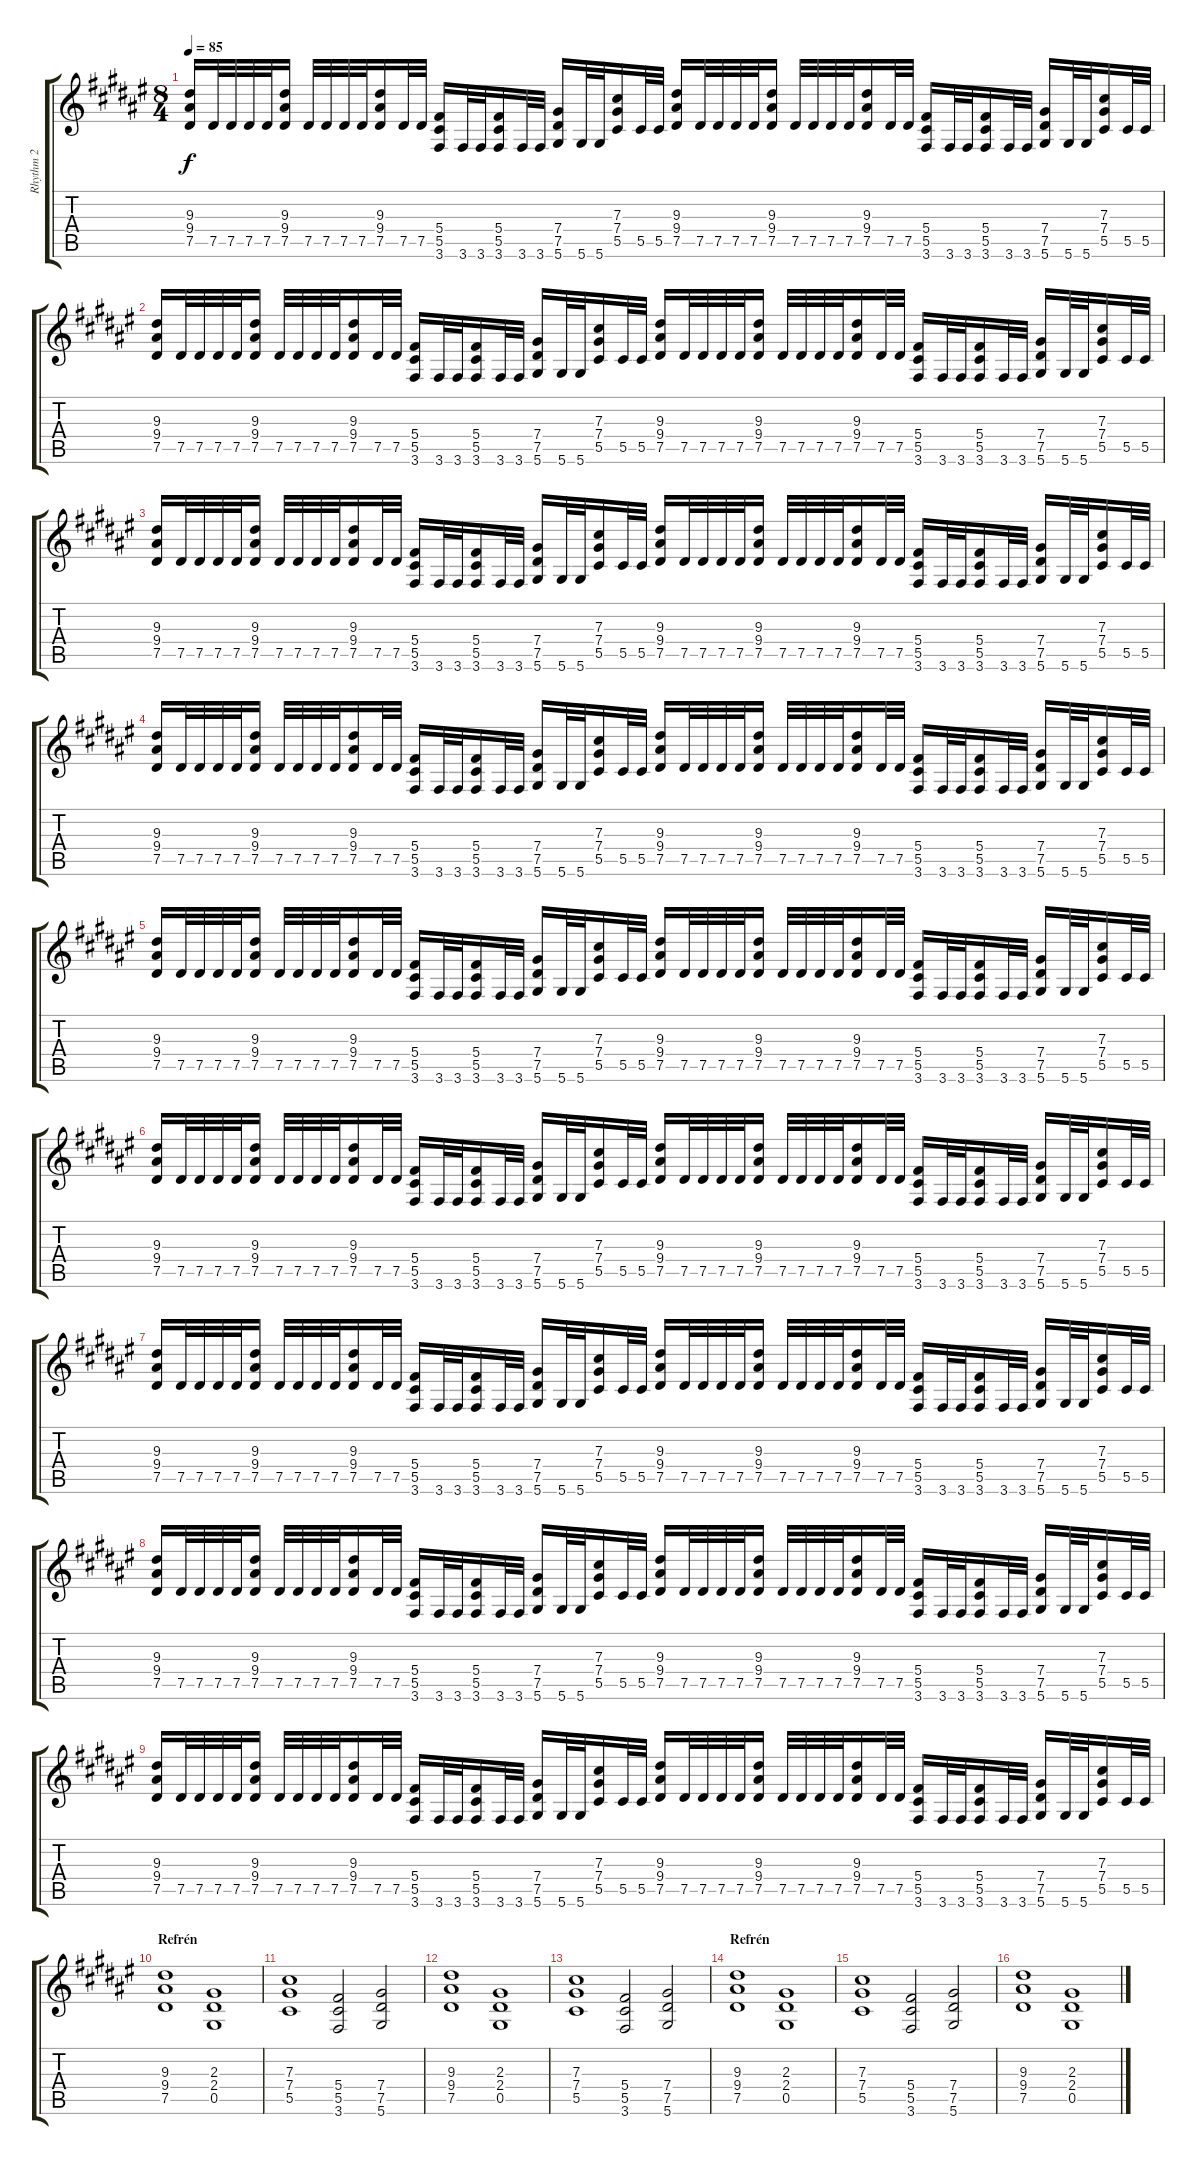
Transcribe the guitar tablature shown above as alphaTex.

\track ("Rhythm 2" "Rhythm 2") {instrument distortionguitar}
\staff {score tabs}
\tuning (Eb4 Bb3 Gb3 Db3 Ab2 Eb2) {hide}
\ts (8 4)
\tempo 85
\clef g2
\ks d#minor
(9.3 9.4 7.5).16{dy f} 7.5.32 7.5.32 7.5.32 7.5.32 (9.3 9.4 7.5).16 7.5.32 7.5.32 7.5.32 7.5.32 (9.3 9.4 7.5).16 7.5.32 7.5.32 (5.4 5.5 3.6).16 3.6.32 3.6.32 (5.4 5.5 3.6).16 3.6.32 3.6.32 (7.4 7.5 5.6).16 5.6.32 5.6.32 (7.3 7.4 5.5).16 5.5.32 5.5.32 (9.3 9.4 7.5).16 7.5.32 7.5.32 7.5.32 7.5.32 (9.3 9.4 7.5).16 7.5.32 7.5.32 7.5.32 7.5.32 (9.3 9.4 7.5).16 7.5.32 7.5.32 (5.4 5.5 3.6).16 3.6.32 3.6.32 (5.4 5.5 3.6).16 3.6.32 3.6.32 (7.4 7.5 5.6).16 5.6.32 5.6.32 (7.3 7.4 5.5).16 5.5.32 5.5.32 |
(9.3 9.4 7.5).16 7.5.32 7.5.32 7.5.32 7.5.32 (9.3 9.4 7.5).16 7.5.32 7.5.32 7.5.32 7.5.32 (9.3 9.4 7.5).16 7.5.32 7.5.32 (5.4 5.5 3.6).16 3.6.32 3.6.32 (5.4 5.5 3.6).16 3.6.32 3.6.32 (7.4 7.5 5.6).16 5.6.32 5.6.32 (7.3 7.4 5.5).16 5.5.32 5.5.32 (9.3 9.4 7.5).16 7.5.32 7.5.32 7.5.32 7.5.32 (9.3 9.4 7.5).16 7.5.32 7.5.32 7.5.32 7.5.32 (9.3 9.4 7.5).16 7.5.32 7.5.32 (5.4 5.5 3.6).16 3.6.32 3.6.32 (5.4 5.5 3.6).16 3.6.32 3.6.32 (7.4 7.5 5.6).16 5.6.32 5.6.32 (7.3 7.4 5.5).16 5.5.32 5.5.32 |
(9.3 9.4 7.5).16 7.5.32 7.5.32 7.5.32 7.5.32 (9.3 9.4 7.5).16 7.5.32 7.5.32 7.5.32 7.5.32 (9.3 9.4 7.5).16 7.5.32 7.5.32 (5.4 5.5 3.6).16 3.6.32 3.6.32 (5.4 5.5 3.6).16 3.6.32 3.6.32 (7.4 7.5 5.6).16 5.6.32 5.6.32 (7.3 7.4 5.5).16 5.5.32 5.5.32 (9.3 9.4 7.5).16 7.5.32 7.5.32 7.5.32 7.5.32 (9.3 9.4 7.5).16 7.5.32 7.5.32 7.5.32 7.5.32 (9.3 9.4 7.5).16 7.5.32 7.5.32 (5.4 5.5 3.6).16 3.6.32 3.6.32 (5.4 5.5 3.6).16 3.6.32 3.6.32 (7.4 7.5 5.6).16 5.6.32 5.6.32 (7.3 7.4 5.5).16 5.5.32 5.5.32 |
(9.3 9.4 7.5).16 7.5.32 7.5.32 7.5.32 7.5.32 (9.3 9.4 7.5).16 7.5.32 7.5.32 7.5.32 7.5.32 (9.3 9.4 7.5).16 7.5.32 7.5.32 (5.4 5.5 3.6).16 3.6.32 3.6.32 (5.4 5.5 3.6).16 3.6.32 3.6.32 (7.4 7.5 5.6).16 5.6.32 5.6.32 (7.3 7.4 5.5).16 5.5.32 5.5.32 (9.3 9.4 7.5).16 7.5.32 7.5.32 7.5.32 7.5.32 (9.3 9.4 7.5).16 7.5.32 7.5.32 7.5.32 7.5.32 (9.3 9.4 7.5).16 7.5.32 7.5.32 (5.4 5.5 3.6).16 3.6.32 3.6.32 (5.4 5.5 3.6).16 3.6.32 3.6.32 (7.4 7.5 5.6).16 5.6.32 5.6.32 (7.3 7.4 5.5).16 5.5.32 5.5.32 |
(9.3 9.4 7.5).16 7.5.32 7.5.32 7.5.32 7.5.32 (9.3 9.4 7.5).16 7.5.32 7.5.32 7.5.32 7.5.32 (9.3 9.4 7.5).16 7.5.32 7.5.32 (5.4 5.5 3.6).16 3.6.32 3.6.32 (5.4 5.5 3.6).16 3.6.32 3.6.32 (7.4 7.5 5.6).16 5.6.32 5.6.32 (7.3 7.4 5.5).16 5.5.32 5.5.32 (9.3 9.4 7.5).16 7.5.32 7.5.32 7.5.32 7.5.32 (9.3 9.4 7.5).16 7.5.32 7.5.32 7.5.32 7.5.32 (9.3 9.4 7.5).16 7.5.32 7.5.32 (5.4 5.5 3.6).16 3.6.32 3.6.32 (5.4 5.5 3.6).16 3.6.32 3.6.32 (7.4 7.5 5.6).16 5.6.32 5.6.32 (7.3 7.4 5.5).16 5.5.32 5.5.32 |
(9.3 9.4 7.5).16 7.5.32 7.5.32 7.5.32 7.5.32 (9.3 9.4 7.5).16 7.5.32 7.5.32 7.5.32 7.5.32 (9.3 9.4 7.5).16 7.5.32 7.5.32 (5.4 5.5 3.6).16 3.6.32 3.6.32 (5.4 5.5 3.6).16 3.6.32 3.6.32 (7.4 7.5 5.6).16 5.6.32 5.6.32 (7.3 7.4 5.5).16 5.5.32 5.5.32 (9.3 9.4 7.5).16 7.5.32 7.5.32 7.5.32 7.5.32 (9.3 9.4 7.5).16 7.5.32 7.5.32 7.5.32 7.5.32 (9.3 9.4 7.5).16 7.5.32 7.5.32 (5.4 5.5 3.6).16 3.6.32 3.6.32 (5.4 5.5 3.6).16 3.6.32 3.6.32 (7.4 7.5 5.6).16 5.6.32 5.6.32 (7.3 7.4 5.5).16 5.5.32 5.5.32 |
(9.3 9.4 7.5).16 7.5.32 7.5.32 7.5.32 7.5.32 (9.3 9.4 7.5).16 7.5.32 7.5.32 7.5.32 7.5.32 (9.3 9.4 7.5).16 7.5.32 7.5.32 (5.4 5.5 3.6).16 3.6.32 3.6.32 (5.4 5.5 3.6).16 3.6.32 3.6.32 (7.4 7.5 5.6).16 5.6.32 5.6.32 (7.3 7.4 5.5).16 5.5.32 5.5.32 (9.3 9.4 7.5).16 7.5.32 7.5.32 7.5.32 7.5.32 (9.3 9.4 7.5).16 7.5.32 7.5.32 7.5.32 7.5.32 (9.3 9.4 7.5).16 7.5.32 7.5.32 (5.4 5.5 3.6).16 3.6.32 3.6.32 (5.4 5.5 3.6).16 3.6.32 3.6.32 (7.4 7.5 5.6).16 5.6.32 5.6.32 (7.3 7.4 5.5).16 5.5.32 5.5.32 |
(9.3 9.4 7.5).16 7.5.32 7.5.32 7.5.32 7.5.32 (9.3 9.4 7.5).16 7.5.32 7.5.32 7.5.32 7.5.32 (9.3 9.4 7.5).16 7.5.32 7.5.32 (5.4 5.5 3.6).16 3.6.32 3.6.32 (5.4 5.5 3.6).16 3.6.32 3.6.32 (7.4 7.5 5.6).16 5.6.32 5.6.32 (7.3 7.4 5.5).16 5.5.32 5.5.32 (9.3 9.4 7.5).16 7.5.32 7.5.32 7.5.32 7.5.32 (9.3 9.4 7.5).16 7.5.32 7.5.32 7.5.32 7.5.32 (9.3 9.4 7.5).16 7.5.32 7.5.32 (5.4 5.5 3.6).16 3.6.32 3.6.32 (5.4 5.5 3.6).16 3.6.32 3.6.32 (7.4 7.5 5.6).16 5.6.32 5.6.32 (7.3 7.4 5.5).16 5.5.32 5.5.32 |
(9.3 9.4 7.5).16 7.5.32 7.5.32 7.5.32 7.5.32 (9.3 9.4 7.5).16 7.5.32 7.5.32 7.5.32 7.5.32 (9.3 9.4 7.5).16 7.5.32 7.5.32 (5.4 5.5 3.6).16 3.6.32 3.6.32 (5.4 5.5 3.6).16 3.6.32 3.6.32 (7.4 7.5 5.6).16 5.6.32 5.6.32 (7.3 7.4 5.5).16 5.5.32 5.5.32 (9.3 9.4 7.5).16 7.5.32 7.5.32 7.5.32 7.5.32 (9.3 9.4 7.5).16 7.5.32 7.5.32 7.5.32 7.5.32 (9.3 9.4 7.5).16 7.5.32 7.5.32 (5.4 5.5 3.6).16 3.6.32 3.6.32 (5.4 5.5 3.6).16 3.6.32 3.6.32 (7.4 7.5 5.6).16 5.6.32 5.6.32 (7.3 7.4 5.5).16 5.5.32 5.5.32 |
\section ("" "Refrén")
(9.3 9.4 7.5).1 (2.3 2.4 0.5).1 |
(7.3 7.4 5.5).1 (5.4 5.5 3.6).2 (7.4 7.5 5.6).2 |
(9.3 9.4 7.5).1 (2.3 2.4 0.5).1 |
(7.3 7.4 5.5).1 (5.4 5.5 3.6).2 (7.4 7.5 5.6).2 |
\section ("" "Refrén")
(9.3 9.4 7.5).1 (2.3 2.4 0.5).1 |
(7.3 7.4 5.5).1 (5.4 5.5 3.6).2 (7.4 7.5 5.6).2 |
(9.3 9.4 7.5).1 (2.3 2.4 0.5).1
